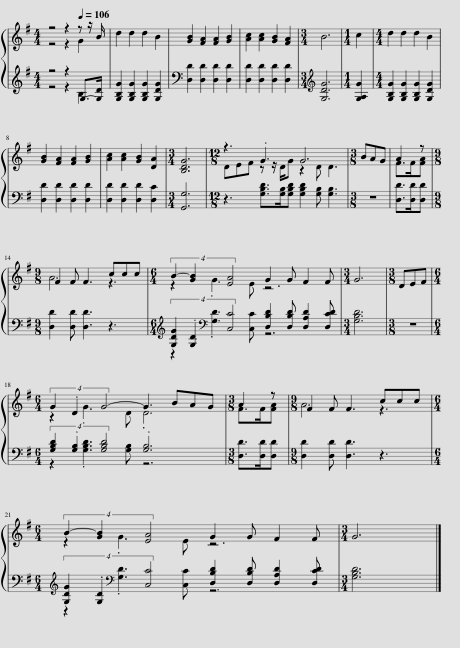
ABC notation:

X:1
%%score { ( 1 2 ) | ( 3 4 ) }
L:1/8
M:4/4
I:linebreak $
K:G
V:1 treble
V:2 treble
V:3 treble
V:4 treble
V:1
 z4 z2[Q:1/4=106] z z/ B/ | d2 d2 d2 B2 | [GB]2 [FA]2 [FA]2 [GB]2 | [Ac]2 [Ac]2 [GB]2 [FA]2 |[M:3/4] B6 | %5
[M:1/4] c2 |[M:4/4] d2 d2 d2 B2 |$ [GB]2 [FA]2 [FA]2 [GB]2 | [Ac]2 [Ac]2 [GB]2 [DA]2 |[M:3/4] [B,DG]6 | %10
[M:12/8] z3 .G3 G6 |[M:3/8] BAG | A2 z |$[M:9/8] F2 F F3 ccc |[M:6/4] (4:3:3B2- [GB]2 [EA]4 G2 G F2 F | %15
[M:3/4] G6 |[M:3/8] DEF |$[M:6/4] (4:3:3G2 .D2 G4- G3 BAG |[M:3/8] A2 z |[M:9/8] F2 F F3 ccc |$ %20
[M:6/4] (4:3:3B2- [GB]2 [EA]4 G2 G F2 F |[M:3/4] G6 |] %22
V:2
 z4 z2 G2 | x8 | x8 | x8 |[M:3/4] x6 | %5
[M:1/4] x2 |[M:4/4] x8 |$ x8 | x8 |[M:3/4] x6 | %10
[M:12/8] DEF z z/ D/G z2 D D3 |[M:3/8] x3 | F>F[FA] |$[M:9/8] A6 z3 |[M:6/4] z2 .G3 E z6 | %15
[M:3/4] x6 |[M:3/8] x3 |$[M:6/4] z2 .G3 D .D6 |[M:3/8] F>F[FA] |[M:9/8] A6 z3 |$ %20
[M:6/4] z2 .G3 E z6 |[M:3/4] x6 |] %22
V:3
 z4 z2 G,->[G,D] | [G,B,G]2 [G,B,G]2 [G,B,G]2 [G,DG]2 | [D,D]2 [D,D]2 [D,D]2 [D,D]2 | [D,D]2 [D,D]2 [D,D]2 [D,D]2 |[M:3/4][K:treble] [G,DG]6 | %5
[M:1/4] [G,A,G]2 |[M:4/4] [G,B,G]2 [G,B,G]2 [G,B,G]2 [G,DG]2 |$ [D,D]2 [D,D]2 [D,D]2 [D,D]2 | [D,D]2 [D,D]2 [D,D]2 [D,C]2 |[M:3/4] [G,,G,]6 | %10
[M:12/8] z3 [G,B,D]>[G,B,][G,B,D] [G,B,D]2 [G,B,] [G,B,]3 |[M:3/8] z3 | [D,D]>[D,D][D,D] |$[M:9/8] [D,D]2 [D,D] [D,D]3 z3 |[M:6/4][K:treble] (4:3:3[G,DG]2 .[G,D]2[K:bass] [C,C]4 [D,B,D]2 [D,B,D] [D,A,D]2 [D,CD] | %15
[M:3/4] [G,B,D]6 |[M:3/8] z3 |$[M:6/4] (4:3:3[G,B,D]2 .[G,B,]2 [G,B,D]4 .[G,B,]6 |[M:3/8] [D,D]>[D,D][D,D] |[M:9/8] [D,D]2 [D,D] [D,D]3 z3 |$ %20
[M:6/4][K:treble] (4:3:3[G,DG]2 .[G,D]2[K:bass] [C,C]4 [D,B,D]2 [D,B,D] [D,A,D]2 [D,CD] |[M:3/4] [G,B,D]6 |] %22
V:4
 z4 z2 B,2 | x8 | x8 | x8 |[M:3/4][K:treble] x6 | %5
[M:1/4] x2 |[M:4/4] x8 |$ x8 | x8 |[M:3/4] x6 | %10
[M:12/8] x12 |[M:3/8] x3 | x3 |$[M:9/8] x9 |[M:6/4][K:treble] z2[K:bass] .[G,D]3 [C,C] z6 | %15
[M:3/4] x6 |[M:3/8] x3 |$[M:6/4] z2 .[G,B,D]3 [G,B,] z6 |[M:3/8] x3 |[M:9/8] x9 |$ %20
[M:6/4][K:treble] z2[K:bass] .[G,D]3 [C,C] z6 |[M:3/4] x6 |] %22
